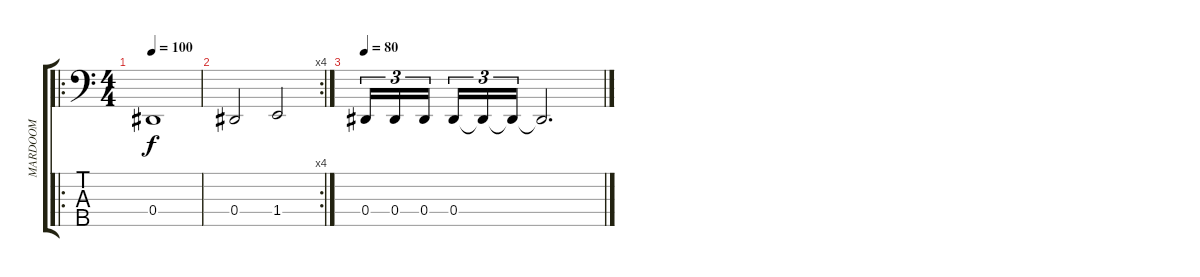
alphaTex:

\track ("MARDOOM" "MARDOOM") {instrument acousticbass}
\staff {score tabs}
\tuning (Gb2 Db2 Ab1 Eb1 Bb0) {hide}
\ro
\ts (4 4)
\tempo 100
\clef f4
\ks c
0.4.1{dy f} |
\rc 4
0.4.2 1.4.2 |
\tempo 80
0.4.16{tu (3 2)} 0.4.16{tu (3 2)} 0.4.16{tu (3 2) beam splitsecondary} 0.4.16{tu (3 2)} 0.4{t}.16{tu (3 2)} 0.4{t}.16{tu (3 2)} 0.4{t}.2{d}
